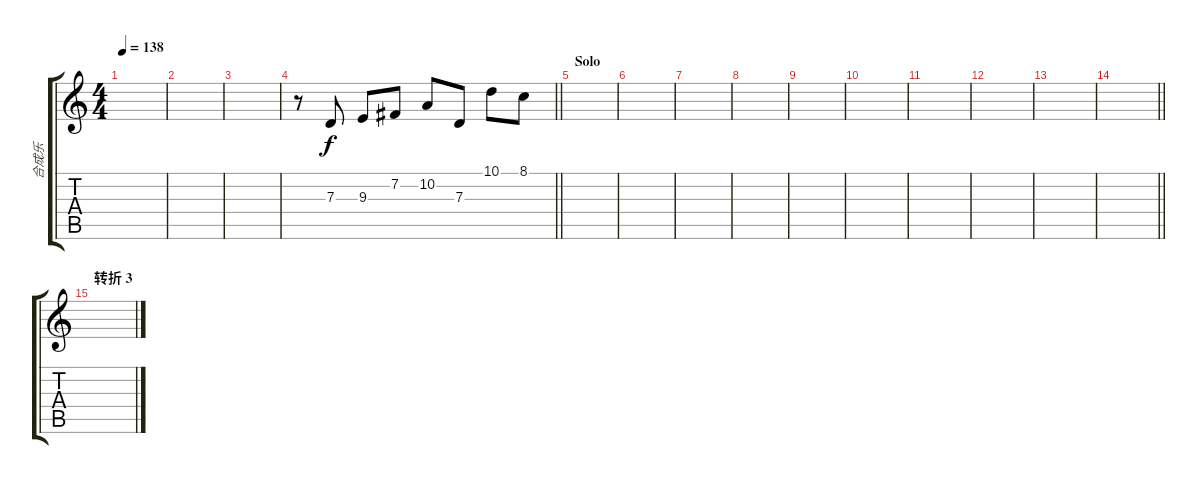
\track ("合成乐" "合成乐") {instrument pad4choir}
\staff {score tabs}
\tuning (E4 B3 G3 D3 A2 E2) {hide}
\ts (4 4)
\tempo 138
\clef g2
\ks c
|
|
|
\barLineRight lightlight
r.8 7.3.8 9.3.8 7.2.8 10.2.8 7.3.8 10.1.8 8.1.8 |
\section ("" "Solo")
|
|
|
|
|
|
|
|
|
\barLineRight lightlight
|
\section ("" "转折 3")
